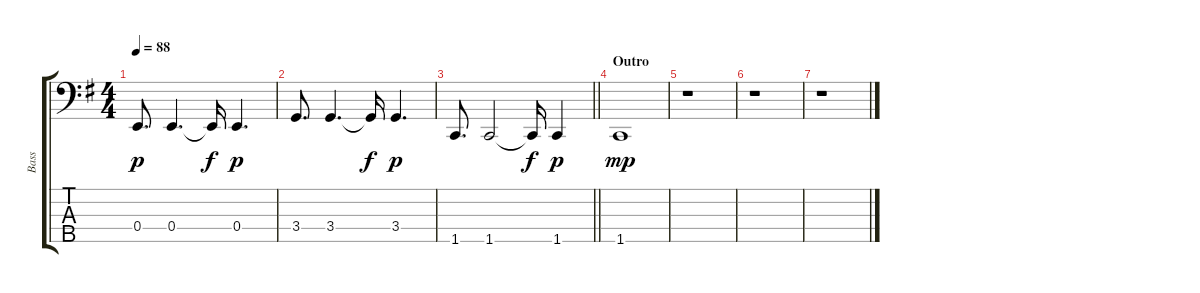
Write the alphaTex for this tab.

\track ("Bass" "Bass") {instrument electricbasspick}
\staff {score tabs}
\tuning (G2 D2 A1 E1 B0) {hide}
\ts (4 4)
\tempo 88
\clef f4
\ks eminor
0.4.8{d dy p} 0.4.4{d} 0.4{t}.16{dy f} 0.4.4{d dy p} |
3.4.8{d} 3.4.4{d} 3.4{t}.16{dy f} 3.4.4{d dy p} |
\barLineRight lightlight
1.5.8{d} 1.5.2 1.5{t}.16{dy f} 1.5.4{dy p} |
\section ("" "Outro")
1.5.1{dy mp} |
r.1 |
r.1 |
r.1
